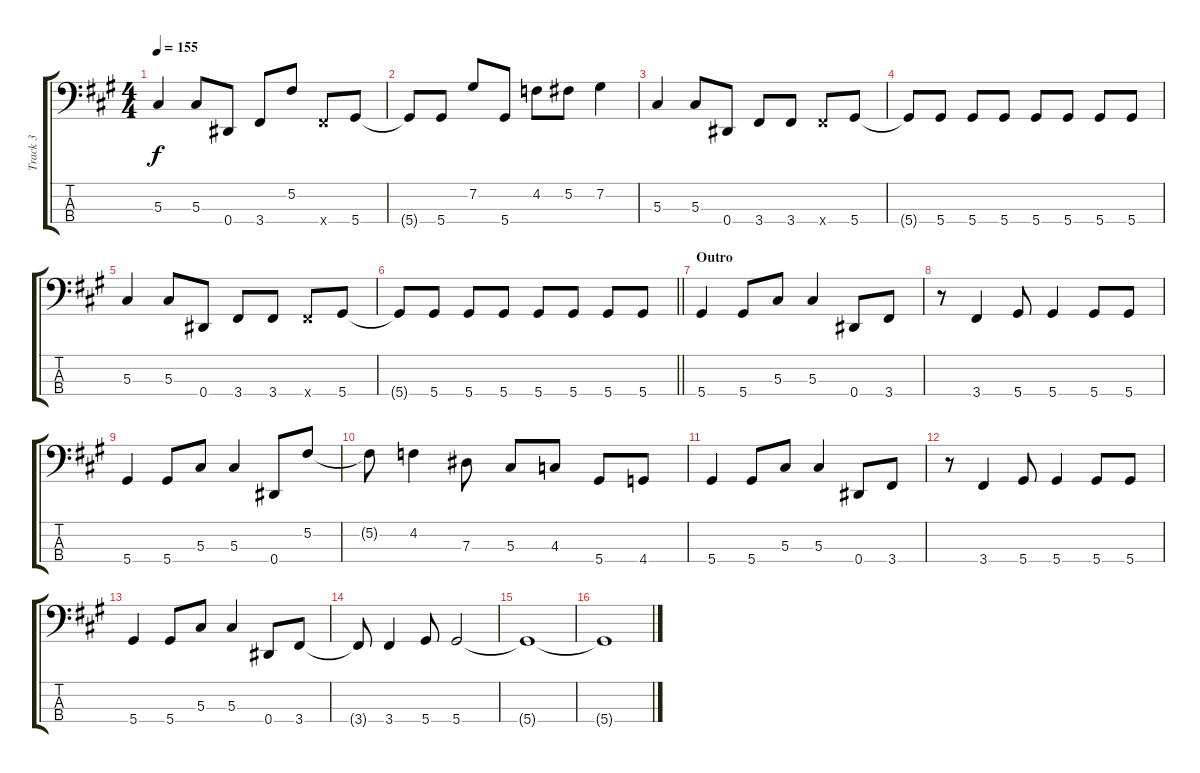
\track ("Track 3" "Track 3") {instrument electricbassfinger}
\staff {score tabs}
\tuning (Gb2 Db2 Ab1 Eb1) {hide}
\ts (4 4)
\tempo 155
\clef f4
\ks a
5.3.4{dy f} 5.3.8 0.4.8 3.4.8 5.2.8 3.4{x}.8 5.4.8 |
5.4{t}.8 5.4.8 7.2.8 5.4.8 4.2.8 5.2.8 7.2.4 |
5.3.4 5.3.8 0.4.8 3.4.8 3.4.8 3.4{x}.8 5.4.8 |
5.4{t}.8 5.4.8 5.4.8 5.4.8 5.4.8 5.4.8 5.4.8 5.4.8 |
5.3.4 5.3.8 0.4.8 3.4.8 3.4.8 3.4{x}.8 5.4.8 |
\barLineRight lightlight
5.4{t}.8 5.4.8 5.4.8 5.4.8 5.4.8 5.4.8 5.4.8 5.4.8 |
\section ("" "Outro")
5.4.4 5.4.8 5.3.8 5.3.4 0.4.8 3.4.8 |
r.8 3.4.4 5.4.8 5.4.4 5.4.8 5.4.8 |
5.4.4 5.4.8 5.3.8 5.3.4 0.4.8 5.2.8 |
5.2{t}.8 4.2.4 7.3.8 5.3.8 4.3.8 5.4.8 4.4.8 |
5.4.4 5.4.8 5.3.8 5.3.4 0.4.8 3.4.8 |
r.8 3.4.4 5.4.8 5.4.4 5.4.8 5.4.8 |
5.4.4 5.4.8 5.3.8 5.3.4 0.4.8 3.4.8 |
3.4{t}.8 3.4.4 5.4.8 5.4.2 |
5.4{t}.1 |
5.4{t}.1
